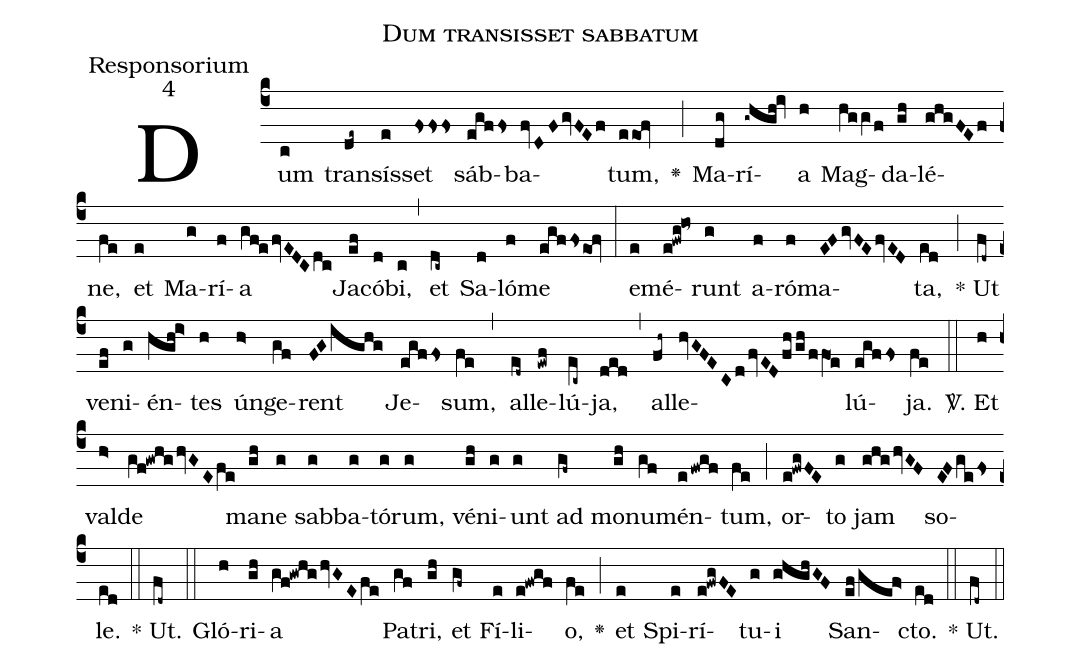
name:Dum transisset sabbatum;
office-part:Responsorium;
mode:4;
%%
(c4)Dum(c) tran(de~)sís(e)set(fsfsfs) sáb(egffs)ba(fvDFgvFEf)tum,(eeof) <v>\greheightstar</v>(;) Ma(dg)rí(g~!@hgh!iv)a(h) Mag(hggoVf)da(gh)lé(ghgFEf)ne,(fe) et(e) Ma(g)rí(f)a(gf!efvEDCdc) Ja(ef)có(d)bi,(c) (,) et(dc~) Sa(d)ló(f)me(egffseof) (:) e(e)mé(e!fwg!ho~)runt(g) a(f)ró(f)ma(EFgvFEfvED)ta,(ed) (;) * Ut(fd~) ve(ef)ni(g)én(hgh!i>)tes(h) ún(h>)ge(gf)rent(FGighg) Je(egffs)sum,(fe) (,) al(ed~)le(ewf)lú(ec~)ja,(ded) (,) al(fh~)le(hvGFECdfvEDfh/gh/ffVO1e)lú(egffs)ja.(fe) (::) <sp>V/</sp>. Et(h) val(h>)de(gf!gwhghvGEfe) ma(gh)ne(g) sab(g)ba(g)tó(g)rum,(g) vé(gh)ni(g)unt(g) ad(gf~) mo(gh)nu(gf)mén(efwgf)tum,(fe) (;) or(e!fwgFE)to(g) jam(ghghvGF) so(EFgefs)le.(ed) (::) * Ut.(fd~) (::) Gló(h)ri(gh)a(gf!gwhghvGEfe) Pa(gf)tri,(gh) et(gf~) Fí(e)li(e!fwgf)o,(fe) <v>\greheightstar</v>(;) et(e) Spi(e)rí(e!fwgFE)tu(g)i(ghghGF) San(ef/gef>)cto.(ed) (::) * Ut.(fd~) (::)
